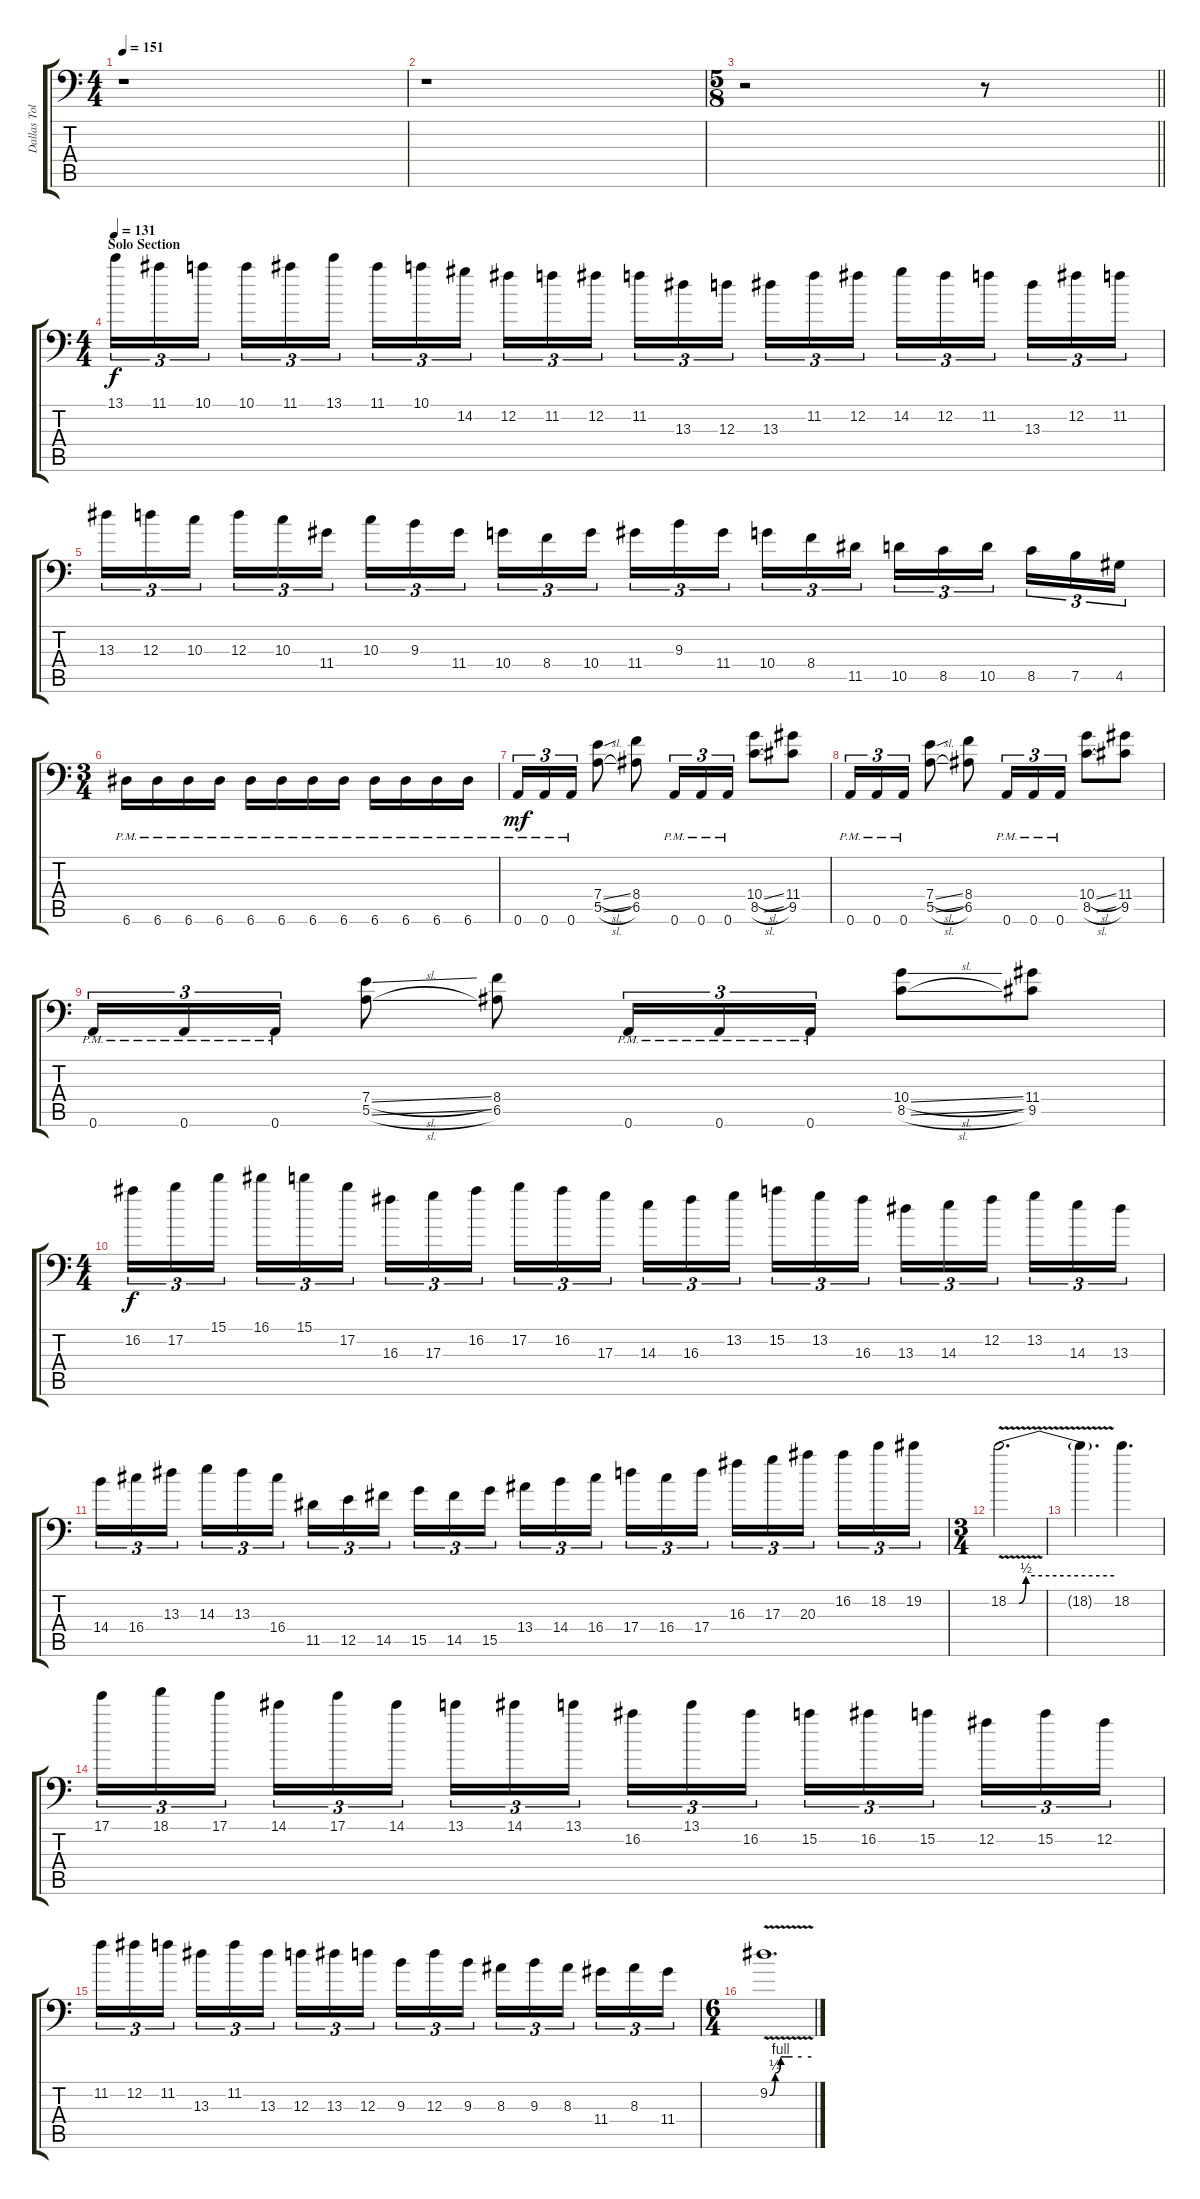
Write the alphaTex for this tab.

\track ("Dallas Toler-Wade" "Dallas Tol") {instrument distortionguitar}
\staff {score tabs}
\tuning (B3 Gb3 D3 A2 E2 A1) {hide}
\ts (4 4)
\tempo 151
\clef f4
\ks c
r.1{dy f} |
r.1 |
\ts (5 8)
\barLineRight lightlight
r.2 r.8 |
\ts (4 4)
\section ("" "Solo Section ")
\tempo 131
13.1.16{tu (3 2) volume 14} 11.1.16{tu (3 2)} 10.1.16{tu (3 2) beam splitsecondary} 10.1.16{tu (3 2)} 11.1.16{tu (3 2)} 13.1.16{tu (3 2)} 11.1.16{tu (3 2)} 10.1.16{tu (3 2)} 14.2.16{tu (3 2) beam splitsecondary} 12.2.16{tu (3 2)} 11.2.16{tu (3 2)} 12.2.16{tu (3 2)} 11.2.16{tu (3 2)} 13.3.16{tu (3 2)} 12.3.16{tu (3 2) beam splitsecondary} 13.3.16{tu (3 2)} 11.2.16{tu (3 2)} 12.2.16{tu (3 2)} 14.2.16{tu (3 2)} 12.2.16{tu (3 2)} 11.2.16{tu (3 2) beam splitsecondary} 13.3.16{tu (3 2)} 12.2.16{tu (3 2)} 11.2.16{tu (3 2)} |
13.3.16{tu (3 2)} 12.3.16{tu (3 2)} 10.3.16{tu (3 2) beam splitsecondary} 12.3.16{tu (3 2)} 10.3.16{tu (3 2)} 11.4.16{tu (3 2)} 10.3.16{tu (3 2)} 9.3.16{tu (3 2)} 11.4.16{tu (3 2) beam splitsecondary} 10.4.16{tu (3 2)} 8.4.16{tu (3 2)} 10.4.16{tu (3 2)} 11.4.16{tu (3 2)} 9.3.16{tu (3 2)} 11.4.16{tu (3 2) beam splitsecondary} 10.4.16{tu (3 2)} 8.4.16{tu (3 2)} 11.5.16{tu (3 2)} 10.5.16{tu (3 2)} 8.5.16{tu (3 2)} 10.5.16{tu (3 2) beam splitsecondary} 8.5.16{tu (3 2)} 7.5.16{tu (3 2)} 4.5.16{tu (3 2)} |
\ts (3 4)
6.6{pm}.16 6.6{pm}.16 6.6{pm}.16 6.6{pm}.16 6.6{pm}.16 6.6{pm}.16 6.6{pm}.16 6.6{pm}.16 6.6{pm}.16 6.6{pm}.16 6.6{pm}.16 6.6{pm}.16 |
0.6{pm}.16{tu (3 2) dy mf} 0.6{pm}.16{tu (3 2)} 0.6{pm}.16{tu (3 2)} (7.4{sl} 5.5{sl}).8 (8.4 6.5).8 0.6{pm}.16{tu (3 2)} 0.6{pm}.16{tu (3 2)} 0.6{pm}.16{tu (3 2)} (10.4{sl} 8.5{sl}).8 (11.4 9.5).8 |
0.6{pm}.16{tu (3 2)} 0.6{pm}.16{tu (3 2)} 0.6{pm}.16{tu (3 2)} (7.4{sl} 5.5{sl}).8 (8.4 6.5).8 0.6{pm}.16{tu (3 2)} 0.6{pm}.16{tu (3 2)} 0.6{pm}.16{tu (3 2)} (10.4{sl} 8.5{sl}).8 (11.4 9.5).8 |
0.6{pm}.16{tu (3 2)} 0.6{pm}.16{tu (3 2)} 0.6{pm}.16{tu (3 2)} (7.4{sl} 5.5{sl}).8 (8.4 6.5).8 0.6{pm}.16{tu (3 2)} 0.6{pm}.16{tu (3 2)} 0.6{pm}.16{tu (3 2)} (10.4{sl} 8.5{sl}).8 (11.4 9.5).8 |
\ts (4 4)
16.2.16{tu (3 2) dy f} 17.2.16{tu (3 2)} 15.1.16{tu (3 2) beam splitsecondary} 16.1.16{tu (3 2)} 15.1.16{tu (3 2)} 17.2.16{tu (3 2)} 16.3.16{tu (3 2)} 17.3.16{tu (3 2)} 16.2.16{tu (3 2) beam splitsecondary} 17.2.16{tu (3 2)} 16.2.16{tu (3 2)} 17.3.16{tu (3 2)} 14.3.16{tu (3 2)} 16.3.16{tu (3 2)} 13.2.16{tu (3 2) beam splitsecondary} 15.2.16{tu (3 2)} 13.2.16{tu (3 2)} 16.3.16{tu (3 2)} 13.3.16{tu (3 2)} 14.3.16{tu (3 2)} 12.2.16{tu (3 2) beam splitsecondary} 13.2.16{tu (3 2)} 14.3.16{tu (3 2)} 13.3.16{tu (3 2)} |
14.4.16{tu (3 2)} 16.4.16{tu (3 2)} 13.3.16{tu (3 2) beam splitsecondary} 14.3.16{tu (3 2)} 13.3.16{tu (3 2)} 16.4.16{tu (3 2)} 11.5.16{tu (3 2)} 12.5.16{tu (3 2)} 14.5.16{tu (3 2) beam splitsecondary} 15.5.16{tu (3 2)} 14.5.16{tu (3 2)} 15.5.16{tu (3 2)} 13.4.16{tu (3 2)} 14.4.16{tu (3 2)} 16.4.16{tu (3 2) beam splitsecondary} 17.4.16{tu (3 2)} 16.4.16{tu (3 2)} 17.4.16{tu (3 2)} 16.3.16{tu (3 2)} 17.3.16{tu (3 2)} 20.3.16{tu (3 2) beam splitsecondary} 16.2.16{tu (3 2)} 18.2.16{tu (3 2)} 19.2.16{tu (3 2)} |
\ts (3 4)
18.2{be (custom 0 0 6 0 10 2 15 2 60 2) v}.2{d} |
18.2{t}.4{d} 18.2.4{d} |
17.1.16{tu (3 2)} 18.1.16{tu (3 2)} 17.1.16{tu (3 2) beam splitsecondary} 14.1.16{tu (3 2)} 17.1.16{tu (3 2)} 14.1.16{tu (3 2)} 13.1.16{tu (3 2)} 14.1.16{tu (3 2)} 13.1.16{tu (3 2) beam splitsecondary} 16.2.16{tu (3 2)} 13.1.16{tu (3 2)} 16.2.16{tu (3 2)} 15.2.16{tu (3 2)} 16.2.16{tu (3 2)} 15.2.16{tu (3 2) beam splitsecondary} 12.2.16{tu (3 2)} 15.2.16{tu (3 2)} 12.2.16{tu (3 2)} |
11.2.16{tu (3 2)} 12.2.16{tu (3 2)} 11.2.16{tu (3 2) beam splitsecondary} 13.3.16{tu (3 2)} 11.2.16{tu (3 2)} 13.3.16{tu (3 2)} 12.3.16{tu (3 2)} 13.3.16{tu (3 2)} 12.3.16{tu (3 2) beam splitsecondary} 9.3.16{tu (3 2)} 12.3.16{tu (3 2)} 9.3.16{tu (3 2)} 8.3.16{tu (3 2)} 9.3.16{tu (3 2)} 8.3.16{tu (3 2) beam splitsecondary} 11.4.16{tu (3 2)} 8.3.16{tu (3 2)} 11.4.16{tu (3 2)} |
\ts (6 4)
9.2{be (custom 0 0 8 1 16 4 23 4 33 4 46 4 60 4) v}.1{d}
